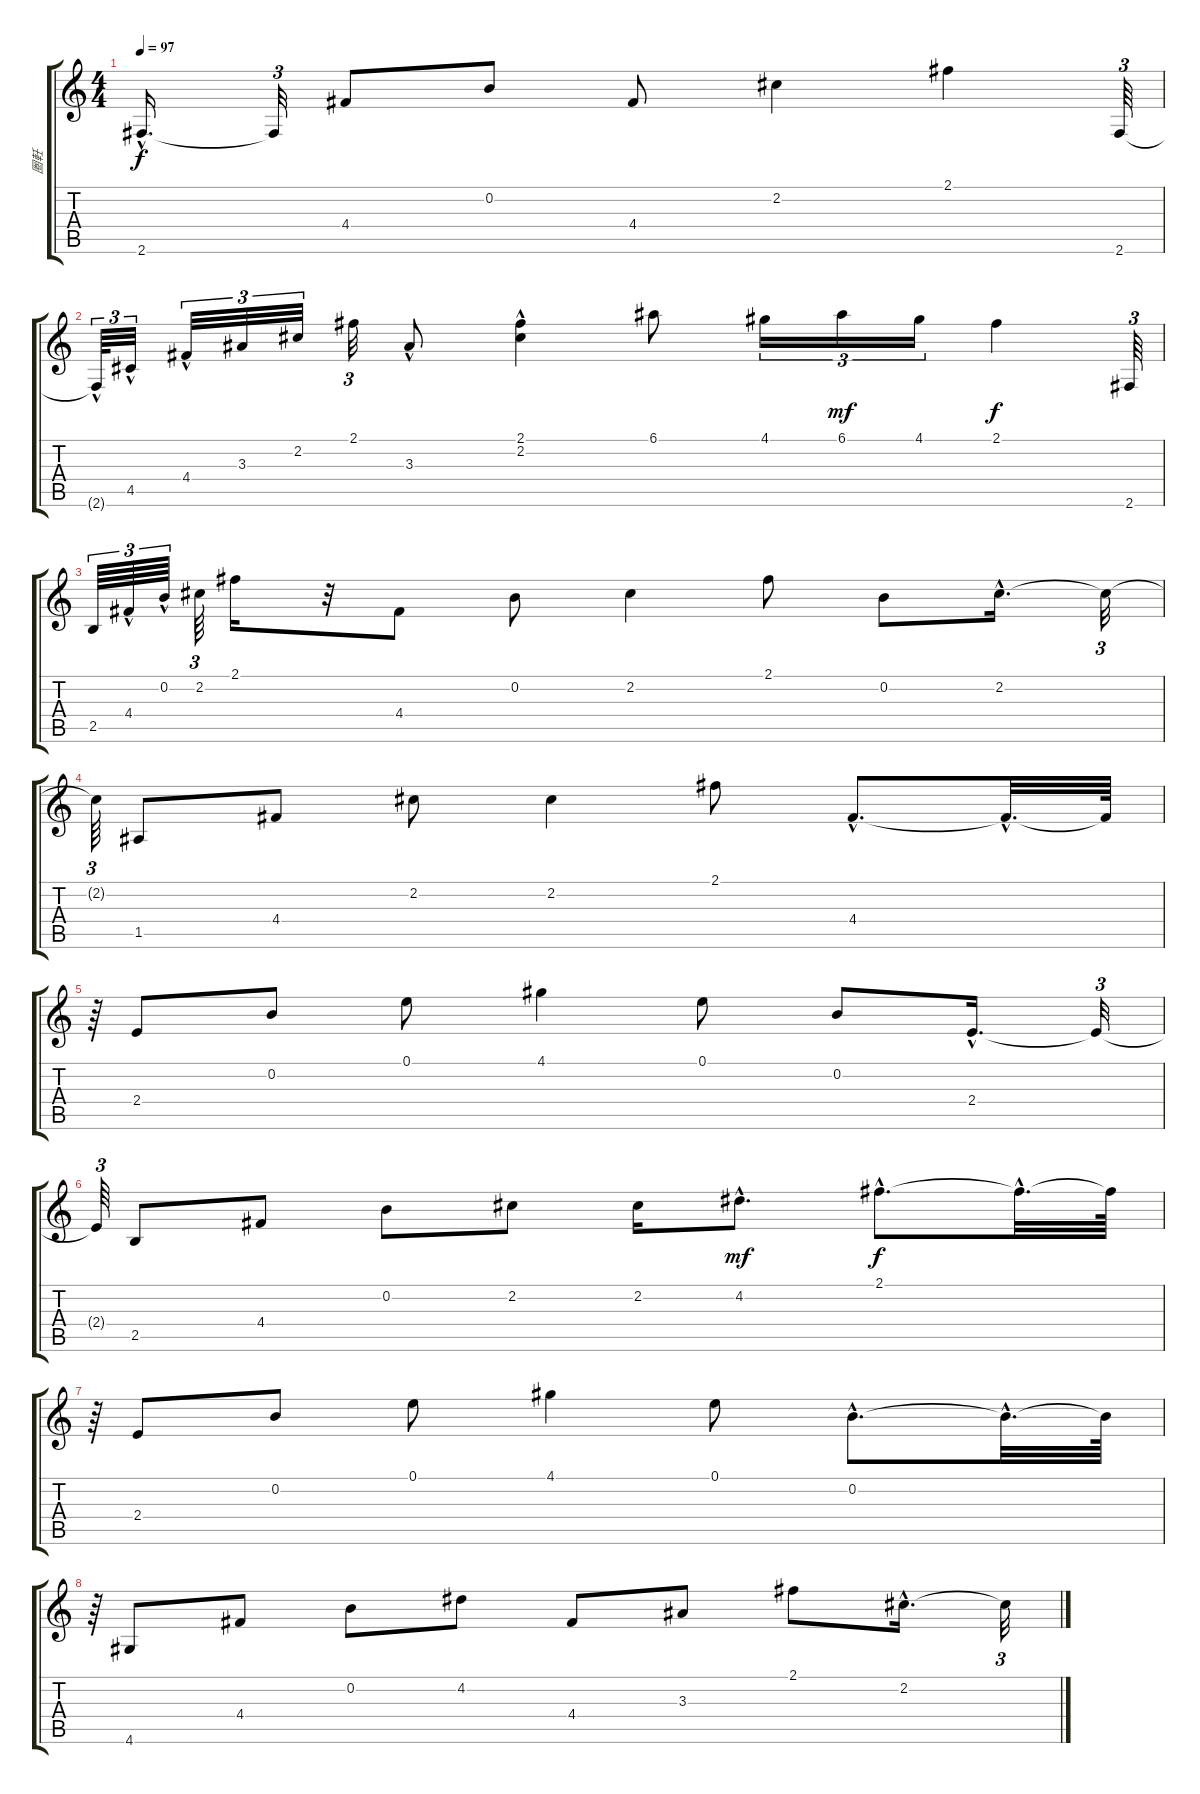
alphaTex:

\track ("圈軠" "圈軠") {instrument acousticguitarsteel}
\staff {score tabs}
\tuning (E4 B3 G3 D3 A2 E2) {hide}
\ts (4 4)
\tempo 97
\clef g2
\ks c
2.6{hac t}.16{d dy f} 2.6{t}.32{tu (3 2)} 4.4.8 0.2.8 4.4.8 2.2.4 2.1.4 2.6.64{tu (3 2)} |
2.6{hac t}.64{tu (3 2)} 4.5{hac}.32{tu (3 2)} 4.4{hac}.32{tu (3 2)} 3.3.32{tu (3 2)} 2.2.32{tu (3 2)} 2.1.32{tu (3 2)} 3.3{hac}.8 (2.1 2.2{hac}).4 6.1.8 4.1.16{tu (3 2)} 6.1.16{tu (3 2) dy mf} 4.1.16{tu (3 2)} 2.1.4{dy f} 2.6.64{tu (3 2)} |
2.5.64{tu (3 2)} 4.4{hac}.64{tu (3 2)} 0.2{hac}.64{tu (3 2)} 2.2.64{tu (3 2)} 2.1.16 r.32 4.4.8 0.2.8 2.2.4 2.1.8 0.2.8 2.2{hac}.16{d} 2.2{t}.32{tu (3 2)} |
2.2{t}.64{tu (3 2)} 1.5.8 4.4.8 2.2.8 2.2.4 2.1.8 4.4{hac}.8{d} 4.4{hac t}.32{d} 4.4{t}.64 |
r.64{tu (3 2)} 2.4.8 0.2.8 0.1.8 4.1.4 0.1.8 0.2.8 2.4{hac}.16{d} 2.4{t}.32{tu (3 2)} |
2.4{t}.64{tu (3 2)} 2.5.8 4.4.8 0.2.8 2.2.8 2.2.16 4.2{hac}.8{d dy mf} 2.1{hac}.8{d dy f} 2.1{hac t}.32{d} 2.1{t}.64 |
r.64{tu (3 2)} 2.4.8 0.2.8 0.1.8 4.1.4 0.1.8 0.2{hac}.8{d} 0.2{hac t}.32{d} 0.2{t}.64 |
r.64{tu (3 2)} 4.6.8 4.4.8 0.2.8 4.2.8 4.4.8 3.3.8 2.1.8 2.2{hac}.16{d} 2.2{t}.32{tu (3 2)}
